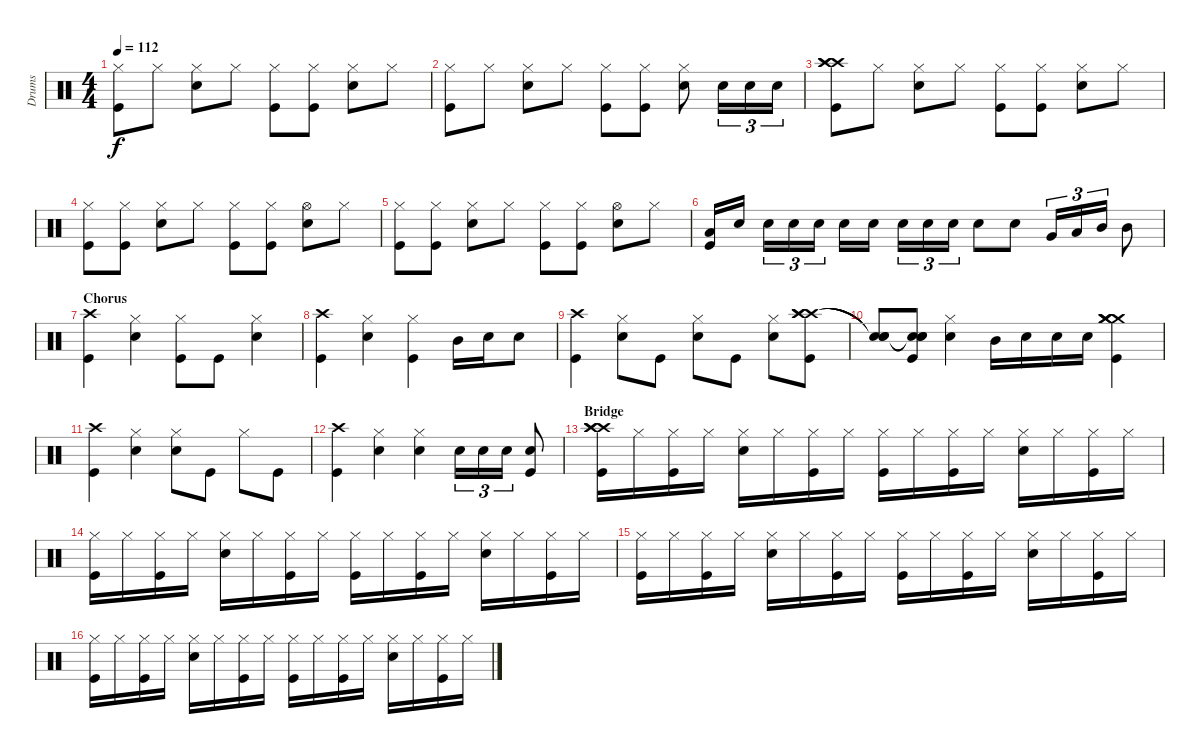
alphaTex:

\track ("Drums" "Drums") {instrument percussion}
\staff {score}
\articulation defaults
\ts (4 4)
\tempo 112
\clef neutral
\ks c
("Hi-Hat (closed)" "Kick (hit)").8{dy f} "Hi-Hat (closed)".8 ("Hi-Hat (closed)" "Snare (hit) 2").8 "Hi-Hat (closed)".8 ("Hi-Hat (closed)" "Kick (hit)").8 ("Hi-Hat (closed)" "Kick (hit)").8 ("Hi-Hat (closed)" "Snare (hit) 2").8 "Hi-Hat (closed)".8 |
("Hi-Hat (closed)" "Kick (hit)").8 "Hi-Hat (closed)".8 ("Hi-Hat (closed)" "Snare (hit) 2").8 "Hi-Hat (closed)".8 ("Hi-Hat (closed)" "Kick (hit)").8 ("Hi-Hat (closed)" "Kick (hit)").8 ("Hi-Hat (closed)" "Snare (hit) 2").8 "Snare (hit) 2".16{tu (3 2)} "Snare (hit) 2".16{tu (3 2)} "Snare (hit) 2".16{tu (3 2)} |
("Crash high (hit)" "Crash high (hit)" "Crash high (hit)" "Kick (hit)").8 "Hi-Hat (closed)".8 ("Hi-Hat (closed)" "Snare (hit) 2").8 "Hi-Hat (closed)".8 ("Hi-Hat (closed)" "Kick (hit)").8 ("Hi-Hat (closed)" "Kick (hit)").8 ("Hi-Hat (closed)" "Snare (hit) 2").8 "Hi-Hat (closed)".8 |
("Hi-Hat (closed)" "Kick (hit)").8 ("Hi-Hat (closed)" "Kick (hit)").8 ("Hi-Hat (closed)" "Snare (hit) 2").8 "Hi-Hat (closed)".8 ("Hi-Hat (closed)" "Kick (hit)").8 ("Hi-Hat (closed)" "Kick (hit)").8 ("Hi-Hat (open)" "Snare (hit) 2").8 "Hi-Hat (closed)".8 |
("Hi-Hat (closed)" "Kick (hit)").8 ("Hi-Hat (closed)" "Kick (hit)").8 ("Hi-Hat (closed)" "Snare (hit) 2").8 "Hi-Hat (closed)".8 ("Hi-Hat (closed)" "Kick (hit)").8 ("Hi-Hat (closed)" "Kick (hit)").8 ("Hi-Hat (open)" "Snare (hit) 2").8 "Hi-Hat (closed)".8 |
("Low Tom (hit)" "Kick (hit)").16 "Snare (hit) 2".16 "Snare (hit) 2".16{tu (3 2)} "Snare (hit) 2".16{tu (3 2)} "Snare (hit) 2".16{tu (3 2)} "Snare (hit) 2".16 "Snare (hit) 2".16 "Snare (hit) 2".16{tu (3 2)} "Snare (hit) 2".16{tu (3 2)} "Snare (hit) 2".16{tu (3 2)} "Snare (hit) 2".8 "Snare (hit) 2".8 "Very Low Tom (hit)".16{tu (3 2)} "Low Tom (hit)".16{tu (3 2)} "Mid Tom (hit)".16{tu (3 2)} "Mid Tom (hit)".8 |
\section ("" "Chorus")
("Crash high (hit)" "Kick (hit)").4 ("Hi-Hat (closed)" "Snare (hit) 2").4 ("Hi-Hat (closed)" "Kick (hit)").8 "Kick (hit)".8 ("Hi-Hat (closed)" "Snare (hit) 2").4 |
("Crash high (hit)" "Kick (hit)").4 ("Hi-Hat (closed)" "Snare (hit) 2").4 ("Hi-Hat (closed)" "Kick (hit)").4 "Mid Tom (hit)".16 "Snare (hit) 2".16 "Snare (hit) 2".8 |
("Crash high (hit)" "Kick (hit)").4 ("Hi-Hat (closed)" "Snare (hit) 2").8 "Kick (hit)".8 ("Hi-Hat (closed)" "Snare (hit) 2").8 "Kick (hit)".8 ("Hi-Hat (closed)" "Snare (hit) 2").8 ("Crash high (hit)" "Crash high (hit)" "Crash high (hit)" "Kick (hit)").8 |
("Snare (hit)"{t} "Snare (hit)"{t} "Snare (hit)"{t}).8 ("Snare (hit)"{t} "Snare (hit)"{t} "Snare (hit)"{t} "Kick (hit)").8 ("Hi-Hat (closed)" "Snare (hit) 2").4 "Mid Tom (hit)".16 "Snare (hit) 2".16 "Snare (hit) 2".16 "Snare (hit) 2".16 ("Crash medium (hit)" "Crash medium (hit)" "Crash medium (hit)" "Crash medium (hit)" "Kick (hit)").4 |
("Crash high (hit)" "Kick (hit)").4 ("Hi-Hat (closed)" "Snare (hit) 2").4 ("Hi-Hat (closed)" "Snare (hit) 2").8 "Kick (hit)".8 "Hi-Hat (closed)".8 "Kick (hit)".8 |
("Crash high (hit)" "Kick (hit)").4 ("Hi-Hat (closed)" "Snare (hit) 2").4 ("Hi-Hat (closed)" "Snare (hit) 2").4 "Snare (hit) 2".16{tu (3 2)} "Snare (hit) 2".16{tu (3 2)} "Snare (hit) 2".16{tu (3 2)} ("Snare (hit) 2" "Kick (hit)").8 |
\section ("" "Bridge")
("Crash high (hit)" "Crash high (hit)" "Crash high (hit)" "Kick (hit)").16 "Hi-Hat (closed)".16 ("Hi-Hat (closed)" "Kick (hit)").16 "Hi-Hat (closed)".16 ("Hi-Hat (closed)" "Snare (hit) 2").16 "Hi-Hat (closed)".16 ("Hi-Hat (closed)" "Kick (hit)").16 "Hi-Hat (closed)".16 ("Hi-Hat (closed)" "Kick (hit)").16 "Hi-Hat (closed)".16 ("Hi-Hat (closed)" "Kick (hit)").16 "Hi-Hat (closed)".16 ("Hi-Hat (closed)" "Snare (hit) 2").16 "Hi-Hat (closed)".16 ("Hi-Hat (closed)" "Kick (hit)").16 "Hi-Hat (closed)".16 |
("Hi-Hat (closed)" "Kick (hit)").16 "Hi-Hat (closed)".16 ("Hi-Hat (closed)" "Kick (hit)").16 "Hi-Hat (closed)".16 ("Hi-Hat (closed)" "Snare (hit) 2").16 "Hi-Hat (closed)".16 ("Hi-Hat (closed)" "Kick (hit)").16 "Hi-Hat (closed)".16 ("Hi-Hat (closed)" "Kick (hit)").16 "Hi-Hat (closed)".16 ("Hi-Hat (closed)" "Kick (hit)").16 "Hi-Hat (closed)".16 ("Hi-Hat (closed)" "Snare (hit) 2").16 "Hi-Hat (closed)".16 ("Hi-Hat (closed)" "Kick (hit)").16 "Hi-Hat (closed)".16 |
("Hi-Hat (closed)" "Kick (hit)").16 "Hi-Hat (closed)".16 ("Hi-Hat (closed)" "Kick (hit)").16 "Hi-Hat (closed)".16 ("Hi-Hat (closed)" "Snare (hit) 2").16 "Hi-Hat (closed)".16 ("Hi-Hat (closed)" "Kick (hit)").16 "Hi-Hat (closed)".16 ("Hi-Hat (closed)" "Kick (hit)").16 "Hi-Hat (closed)".16 ("Hi-Hat (closed)" "Kick (hit)").16 "Hi-Hat (closed)".16 ("Hi-Hat (closed)" "Snare (hit) 2").16 "Hi-Hat (closed)".16 ("Hi-Hat (closed)" "Kick (hit)").16 "Hi-Hat (closed)".16 |
("Hi-Hat (closed)" "Kick (hit)").16 "Hi-Hat (closed)".16 ("Hi-Hat (closed)" "Kick (hit)").16 "Hi-Hat (closed)".16 ("Hi-Hat (closed)" "Snare (hit) 2").16 "Hi-Hat (closed)".16 ("Hi-Hat (closed)" "Kick (hit)").16 "Hi-Hat (closed)".16 ("Hi-Hat (closed)" "Kick (hit)").16 "Hi-Hat (closed)".16 ("Hi-Hat (closed)" "Kick (hit)").16 "Hi-Hat (closed)".16 ("Hi-Hat (closed)" "Snare (hit) 2").16 "Hi-Hat (closed)".16 ("Hi-Hat (closed)" "Kick (hit)").16 "Hi-Hat (closed)".16
